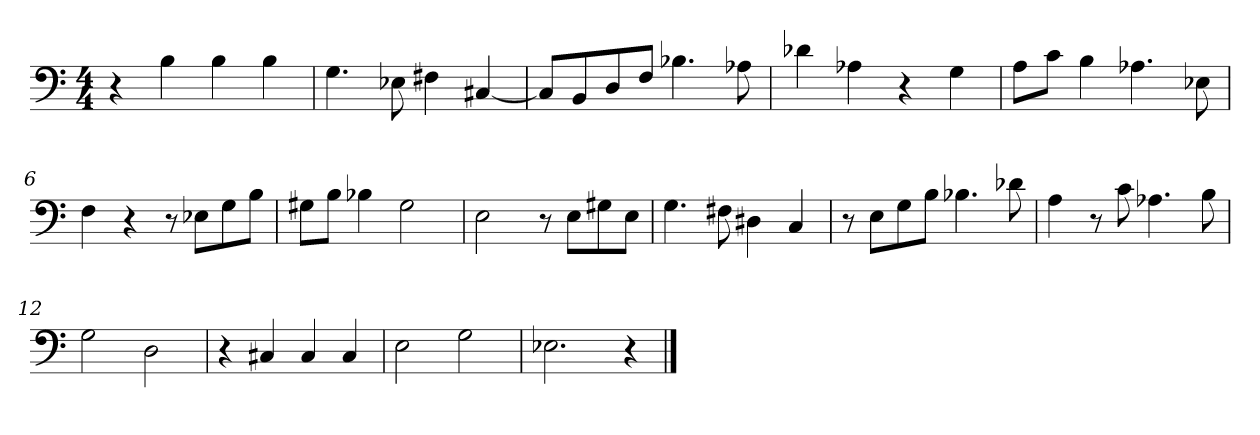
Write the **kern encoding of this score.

**kern
*part1
*staff1
*clefF4
*k[]
*M4/4
=1
4r
4B\
4B\
4B\
=2
4.G\
8E-X\
4F#X\
[4C#X/
=3
8C#/L]
8BB/
8D/
8F/J
4.B-X\
8A-X\
=4
4d-X\
4A-X\
4r
4G\
=5
8A\L
8c\J
4B\
4.A-X\
8E-X\
=6
4F\
4r
8r
8E-X\L
8G\
8B\J
=7
8G#X\L
8B\J
4B-X\
2G#\
=8
2E\
8r
8E\L
8G#X\
8E\J
=9
4.G\
8F#X\
4D#X\
4C/
=10
8r
8E\L
8G\
8B\J
4.B-X\
8d-X\
=11
4A\
8r
8c\
4.A-X\
8B\
=12
2G\
2D\
=13
4r
4C#X/
4C#/
4C#/
=14
2E\
2G\
=15
2.E-X\
4r
==
*-
